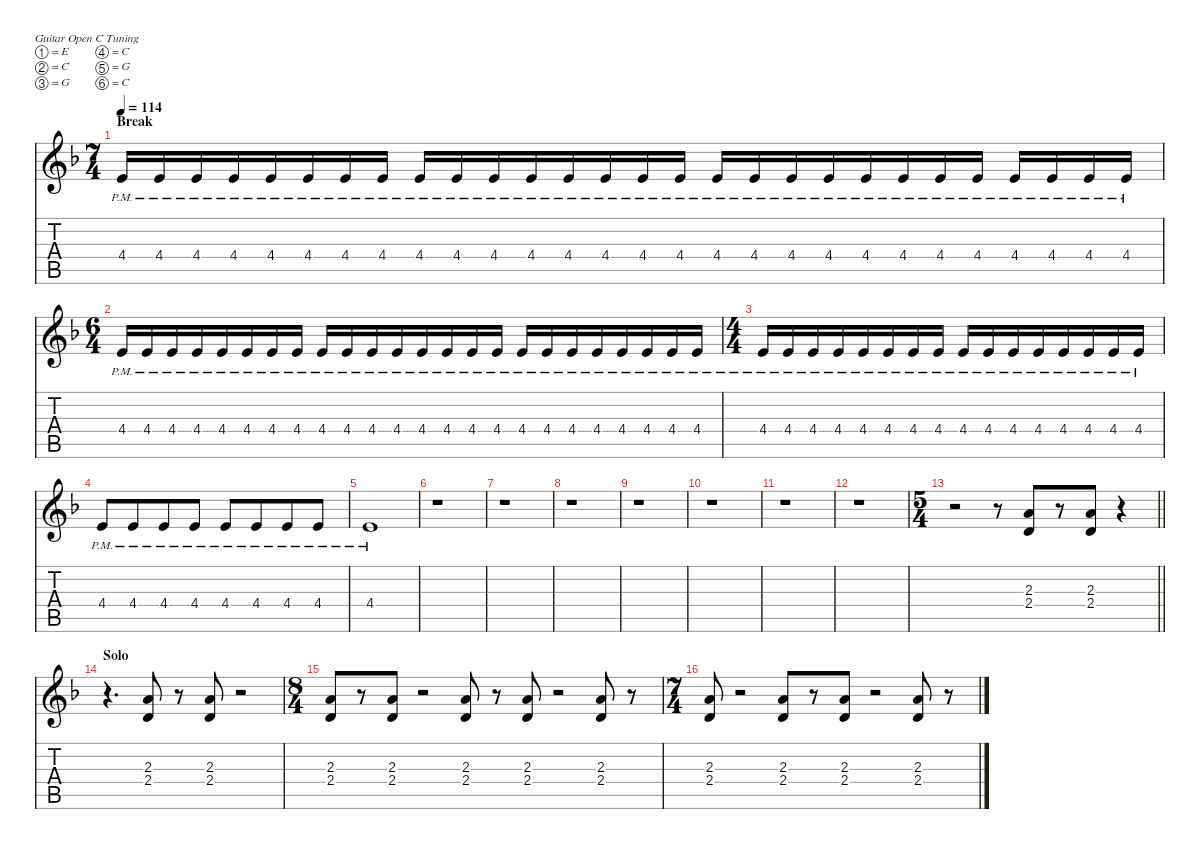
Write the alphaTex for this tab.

\defaultSystemsLayout 4
\hideDynamics
\bracketExtendMode nobrackets
\singleTrackTrackNamePolicy hidden
\multiTrackTrackNamePolicy hidden
\firstSystemTrackNameMode fullname
\otherSystemsTrackNameOrientation horizontal
\track ("GTR Overd 2-hid" "od.guit.") {mute instrument overdrivenguitar}
\staff {score tabs}
\tuning (E4 C4 G3 C3 G2 C2)
\ts (7 4)
\beaming (8 4 4 4 4)
\section ("" "Break")
\tempo 114
\clef g2
\ks dminor
4.4{pm acc forcenatural}.16{dy f} 4.4{pm acc forcenatural}.16 4.4{pm acc forcenatural}.16 4.4{pm acc forcenatural}.16 4.4{pm acc forcenatural}.16 4.4{pm acc forcenatural}.16 4.4{pm acc forcenatural}.16 4.4{pm acc forcenatural}.16 4.4{pm acc forcenatural}.16 4.4{pm acc forcenatural}.16 4.4{pm acc forcenatural}.16 4.4{pm acc forcenatural}.16 4.4{pm acc forcenatural}.16 4.4{pm acc forcenatural}.16 4.4{pm acc forcenatural}.16 4.4{pm acc forcenatural}.16 4.4{pm acc forcenatural}.16 4.4{pm acc forcenatural}.16 4.4{pm acc forcenatural}.16 4.4{pm acc forcenatural}.16 4.4{pm acc forcenatural}.16 4.4{pm acc forcenatural}.16 4.4{pm acc forcenatural}.16 4.4{pm acc forcenatural}.16 4.4{pm acc forcenatural}.16 4.4{pm acc forcenatural}.16 4.4{pm acc forcenatural}.16 4.4{pm acc forcenatural}.16 |
\ts (6 4)
\beaming (8 4 4 4 4)
4.4{pm acc forcenatural}.16 4.4{pm acc forcenatural}.16 4.4{pm acc forcenatural}.16 4.4{pm acc forcenatural}.16 4.4{pm acc forcenatural}.16 4.4{pm acc forcenatural}.16 4.4{pm acc forcenatural}.16 4.4{pm acc forcenatural}.16 4.4{pm acc forcenatural}.16 4.4{pm acc forcenatural}.16 4.4{pm acc forcenatural}.16 4.4{pm acc forcenatural}.16 4.4{pm acc forcenatural}.16 4.4{pm acc forcenatural}.16 4.4{pm acc forcenatural}.16 4.4{pm acc forcenatural}.16 4.4{pm acc forcenatural}.16 4.4{pm acc forcenatural}.16 4.4{pm acc forcenatural}.16 4.4{pm acc forcenatural}.16 4.4{pm acc forcenatural}.16 4.4{pm acc forcenatural}.16 4.4{pm acc forcenatural}.16 4.4{pm acc forcenatural}.16 |
\ts (4 4)
\beaming (8 4 4 4 4)
4.4{pm acc forcenatural}.16 4.4{pm acc forcenatural}.16 4.4{pm acc forcenatural}.16 4.4{pm acc forcenatural}.16 4.4{pm acc forcenatural}.16 4.4{pm acc forcenatural}.16 4.4{pm acc forcenatural}.16 4.4{pm acc forcenatural}.16 4.4{pm acc forcenatural}.16 4.4{pm acc forcenatural}.16 4.4{pm acc forcenatural}.16 4.4{pm acc forcenatural}.16 4.4{pm acc forcenatural}.16 4.4{pm acc forcenatural}.16 4.4{pm acc forcenatural}.16 4.4{pm acc forcenatural}.16 |
4.4{pm acc forcenatural}.8 4.4{pm acc forcenatural}.8 4.4{pm acc forcenatural}.8 4.4{pm acc forcenatural}.8 4.4{pm acc forcenatural}.8 4.4{pm acc forcenatural}.8 4.4{pm acc forcenatural}.8 4.4{pm acc forcenatural}.8 |
4.4{pm acc forcenatural}.1 |
r.1 |
r.1 |
r.1 |
r.1 |
r.1 |
r.1 |
r.1 |
\ts (5 4)
\beaming (8 4 4 4 4)
\barLineRight lightlight
r.2 r.8 (2.3{acc forcenatural} 2.4{acc forcenatural}).8 r.8 (2.3{acc forcenatural} 2.4{acc forcenatural}).8 r.4 |
\section ("" "Solo")
r.4{d} (2.3{acc forcenatural} 2.4{acc forcenatural}).8 r.8 (2.3{acc forcenatural} 2.4{acc forcenatural}).8 r.2 |
\ts (8 4)
\beaming (8 4 4 4 4)
(2.3{acc forcenatural} 2.4{acc forcenatural}).8 r.8 (2.3{acc forcenatural} 2.4{acc forcenatural}).8 r.2 (2.3{acc forcenatural} 2.4{acc forcenatural}).8 r.8 (2.3{acc forcenatural} 2.4{acc forcenatural}).8 r.2 (2.3{acc forcenatural} 2.4{acc forcenatural}).8 r.8 |
\ts (7 4)
\beaming (8 4 4 4 4)
(2.3{acc forcenatural} 2.4{acc forcenatural}).8 r.2 (2.3{acc forcenatural} 2.4{acc forcenatural}).8 r.8 (2.3{acc forcenatural} 2.4{acc forcenatural}).8 r.2 (2.3{acc forcenatural} 2.4{acc forcenatural}).8 r.8
